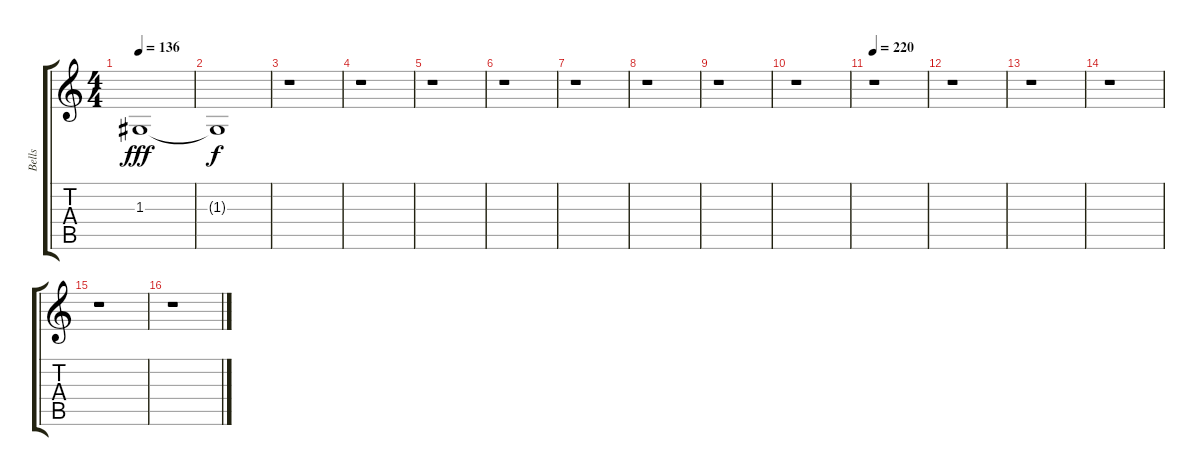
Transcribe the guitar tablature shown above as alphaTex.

\track ("Bells" "Bells") {instrument tubularbells}
\staff {score tabs}
\tuning (E4 B3 G3 D3 A2 E2) {hide}
\ts (4 4)
\tempo 136
\clef g2
\ks c
1.3.1{dy fff} |
1.3{t}.1{dy f} |
r.1 |
r.1 |
r.1 |
r.1 |
r.1 |
r.1 |
r.1 |
r.1 |
\tempo 220
r.1 |
r.1 |
r.1 |
r.1 |
r.1 |
r.1
